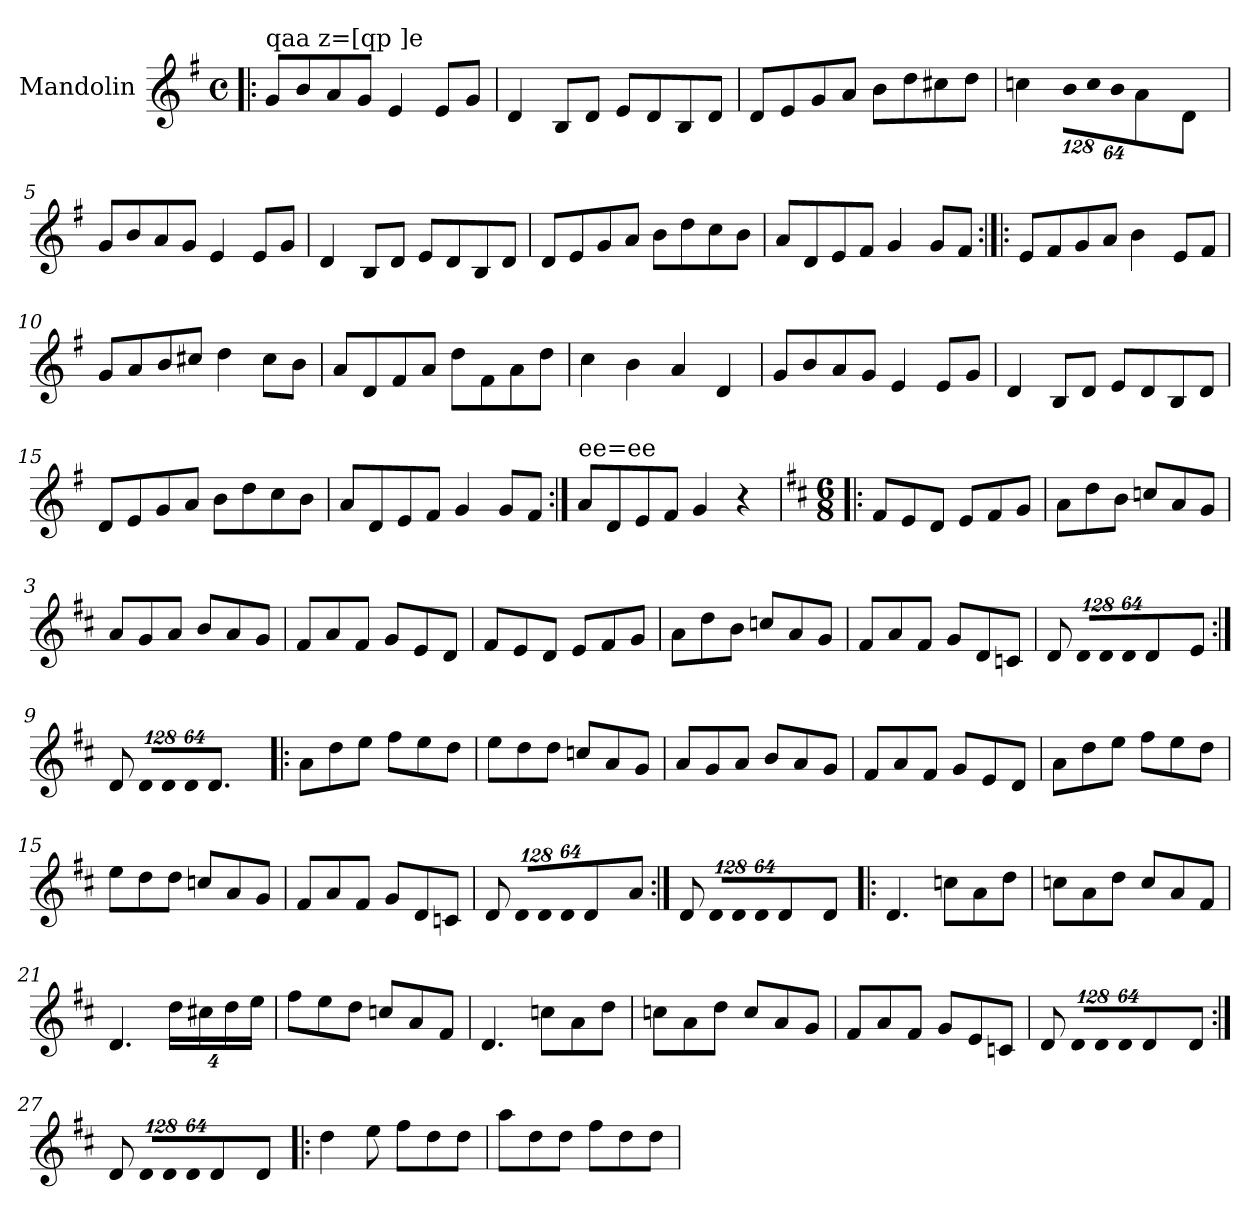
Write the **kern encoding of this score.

**kern
*part1
*staff1
*I"Mandolin
*I'Mand.
!!LO:PB:g=z
*clefG2
*k[f#]
*G:
*M4/4
*met(c)
*MM150
=1!|:
!LO:TX:a:t=qaa z=[qp  ]e
8gi/L
8bi/
8ai/
8gi/J
4ei/
8ei/L
8gi/J
=2
4di/
8Bi/L
8di/J
8ei/L
8di/
8Bi/
8di/J
=3
8di/L
8ei/
8gi/
8ai/J
8bi\L
8ddi\
8cc#Xi\
8ddi\J
=4
4ccni\
*Xbrackettup
!LO:N:vis=8
1024%85bi\L
!LO:N:vis=8
1024%85cci\
!LO:N:vis=8
512%43bi\J
4ai/
4di/
!!LO:LB:g=z
=5
8gi/L
8bi/
8ai/
8gi/J
4ei/
8ei/L
8gi/J
=6
4di/
8Bi/L
8di/J
8ei/L
8di/
8Bi/
8di/J
=7
8di/L
8ei/
8gi/
8ai/J
8bi\L
8ddi\
8cci\
8bi\J
=8
8ai/L
8di/
8ei/
8f#i/J
4gi/
8gi/L
8f#i/J
!!LO:LB:g=z
=9:|!|:
8ei/L
8f#i/
8gi/
8ai/J
4bi\
8ei/L
8f#i/J
=10
8gi/L
8ai/
8bi/
8cc#Xi/J
4ddi\
8cc#i\L
8bi\J
=11
8ai/L
8di/
8f#i/
8ai/J
8ddi\L
8f#i\
8ai\
8ddi\J
=12
4cci\
4bi\
4ai/
4di/
!!LO:LB:g=z
=13
8gi/L
8bi/
8ai/
8gi/J
4ei/
8ei/L
8gi/J
=14
4di/
8Bi/L
8di/J
8ei/L
8di/
8Bi/
8di/J
=15
8di/L
8ei/
8gi/
8ai/J
8bi\L
8ddi\
8cci\
8bi\J
=16
8ai/L
8di/
8ei/
8f#i/J
4gi/
8gi/L
8f#i/J
!!LO:LB:g=z
=17:|!
!LO:TX:a:t=ee=ee
8ai/L
8di/
8ei/
8f#i/J
4gi/
4r
=1!|:
*k[f#c#]
*D:
*M6/8
8f#i/L
8ei/
8di/J
8ei/L
8f#i/
8gi/J
=2
8ai\L
8ddi\
8bi\J
8ccni/L
8ai/
8gi/J
=3
8ai/L
8gi/
8ai/J
8bi/L
8ai/
8gi/J
=4
8f#i/L
8ai/
8f#i/J
8gi/L
8ei/
8di/J
!!LO:LB:g=z
=5
8f#i/L
8ei/
8di/J
8ei/L
8f#i/
8gi/J
=6
8ai\L
8ddi\
8bi\J
8ccni/L
8ai/
8gi/J
=7
8f#i/L
8ai/
8f#i/J
8gi/L
8di/
8cni/J
=8
8di/
!LO:N:vis=8
1024%85di/L
!LO:N:vis=8
1024%85di/
!LO:N:vis=8
512%43di/J
4di/
8ei/
=9:|!
8di/
!LO:N:vis=8
1024%85di/L
!LO:N:vis=8
1024%85di/
!LO:N:vis=8
512%43di/J
4.di/
!!LO:LB:g=z
=10!|:
8ai\L
8ddi\
8eei\J
8ff#i\L
8eei\
8ddi\J
=11
8eei\L
8ddi\
8ddi\J
8ccni/L
8ai/
8gi/J
=12
8ai/L
8gi/
8ai/J
8bi/L
8ai/
8gi/J
=13
8f#i/L
8ai/
8f#i/J
8gi/L
8ei/
8di/J
=14
8ai\L
8ddi\
8eei\J
8ff#i\L
8eei\
8ddi\J
!!LO:LB:g=z
=15
8eei\L
8ddi\
8ddi\J
8ccni/L
8ai/
8gi/J
=16
8f#i/L
8ai/
8f#i/J
8gi/L
8di/
8cni/J
=17
8di/
!LO:N:vis=8
1024%85di/L
!LO:N:vis=8
1024%85di/
!LO:N:vis=8
512%43di/J
4di/
8ai/
=18:|!
8di/
!LO:N:vis=8
1024%85di/L
!LO:N:vis=8
1024%85di/
!LO:N:vis=8
512%43di/J
4di/
8di/
!!LO:LB:g=z
=19!|:
4.di/
8ccni\L
8ai\
8ddi\J
=20
8ccni\L
8ai\
8ddi\J
8cci/L
8ai/
8f#i/J
=21
4.di/
32%3ddi\L
32%3cc#Xi\
32%3ddi\
32%3eei\J
=22
8ff#i\L
8eei\
8ddi\J
8ccni/L
8ai/
8f#i/J
=23
4.di/
8ccni\L
8ai\
8ddi\J
!!LO:LB:g=z
=24
8ccni\L
8ai\
8ddi\J
8cci/L
8ai/
8gi/J
=25
8f#i/L
8ai/
8f#i/J
8gi/L
8ei/
8cni/J
=26
8di/
!LO:N:vis=8
1024%85di/L
!LO:N:vis=8
1024%85di/
!LO:N:vis=8
512%43di/J
4di/
8di/
=27:|!
8di/
!LO:N:vis=8
1024%85di/L
!LO:N:vis=8
1024%85di/
!LO:N:vis=8
512%43di/J
4di/
8di/
!!LO:PB:g=z
=28!|:
4ddi\
8eei\
8ff#i\L
8ddi\
8ddi\J
=29
8aai\L
8ddi\
8ddi\J
8ff#i\L
8ddi\
8ddi\J
=
*-
